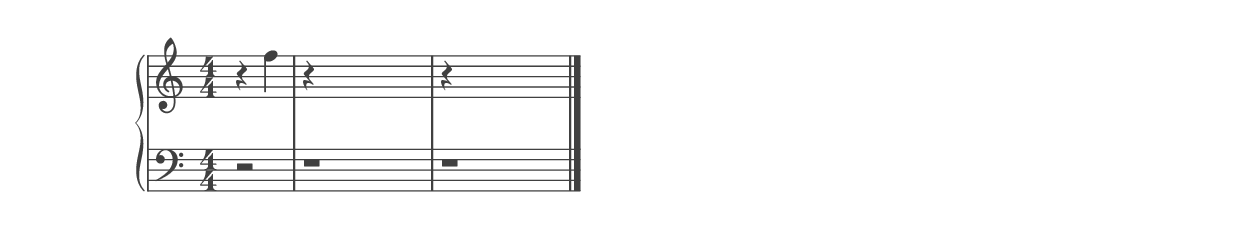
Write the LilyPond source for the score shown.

%% ----------------------------------------------------------------------------
%% Generated on: 2019 January 05
%% Note Name: F5
%% Octave: 5
%% Clef: treble
%% Filename: 116-57-5-treble-F5
%% ----------------------------------------------------------------------------

\version "2.19.82"

\include "../piano_note_colors.ly"

\header {
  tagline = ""
}

upper = {
  \clef treble
  \numericTimeSignature
  % treble note
  r4 f''4
  % treble octave (hidden)
  r4 \hideNotes f'4 f''4 f'''4
  % treble octave (hidden) repeat
  \unHideNotes
  r4 \hideNotes f'4 f''4 f'''4
  \bar "|."
}

lower = {
  \clef bass
  \numericTimeSignature
  % bass note in color
  r2
  % bass octave (hidden)
  r1
  % bass octave (hidden) repeat
  \unHideNotes
  r1
}

\score {
  \new PianoStaff <<
    \context Score
    \applyContext #(override-color-for-all-grobs default-black)
    \time 4/4
    \partial 2
    \new Staff = upper { \upper }
    \new Staff = lower { \lower }
  >>
  \layout { }
  \midi { }
}